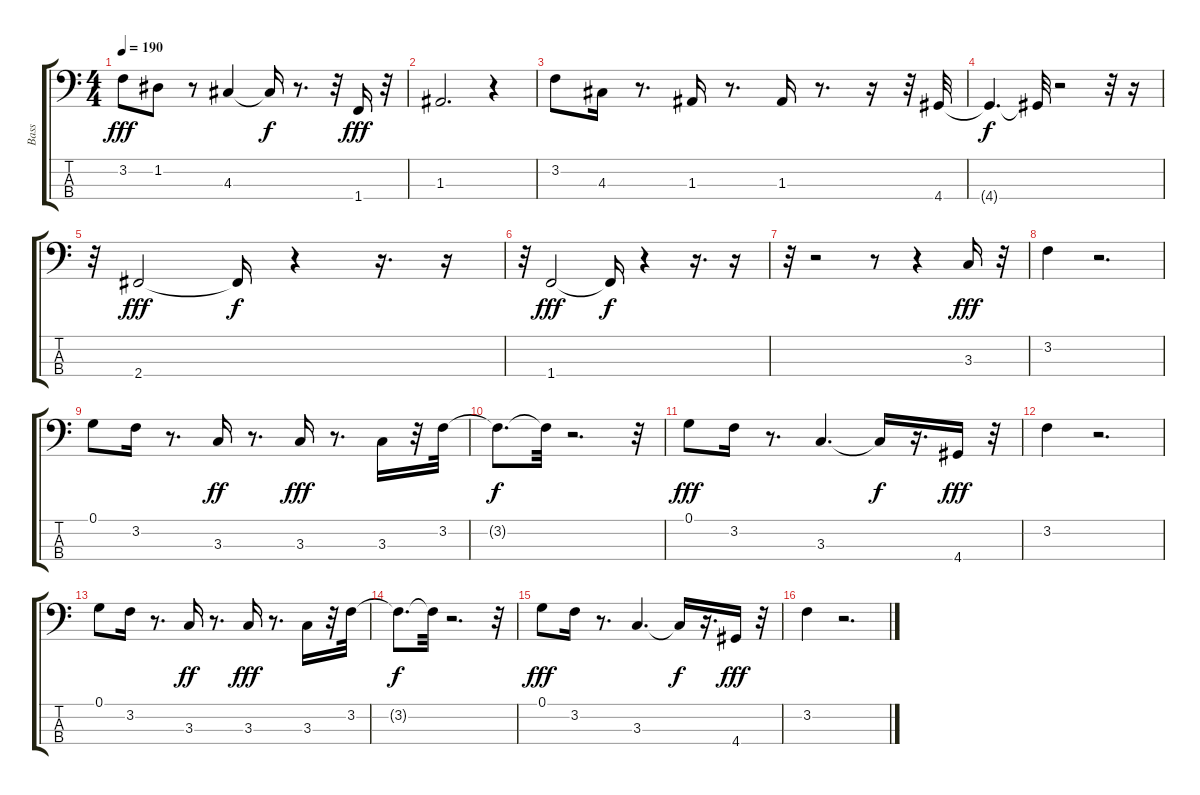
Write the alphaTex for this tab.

\track ("Bass" "Bass") {instrument electricbassfinger}
\staff {score tabs}
\tuning (G2 D2 A1 E1) {hide}
\ts (4 4)
\tempo 190
\clef f4
\ks c
3.2.8{dy fff} 1.2.8 r.8 4.3.4 4.3{t}.16{dy f} r.8{d} r.32 1.4.16{dy fff} r.32 |
1.3.2{d} r.4 |
3.2.8 4.3.16 r.8{d} 1.3.16 r.8{d} 1.3.16 r.8{d} r.16 r.32 4.4.32 |
4.4{t}.4{d dy f} 4.4{t}.32 r.2 r.32 r.16 |
r.32 2.4.2{dy fff} 2.4{t}.16{dy f} r.4 r.16{d} r.16 |
r.32 1.4.2{dy fff} 1.4{t}.16{dy f} r.4 r.16{d} r.16 |
r.32 r.2 r.8 r.4 3.3.16{dy fff} r.32 |
3.2.4 r.2{d} |
0.1.8 3.2.16 r.8{d} 3.3.16{dy ff} r.8{d} 3.3.16{dy fff} r.8{d} 3.3.16 r.32 3.2.32 |
3.2{t}.8{d dy f} 3.2{t}.32 r.2{d} r.32 |
0.1.8{dy fff} 3.2.16 r.8{d} 3.3.4{d} 3.3{t}.16{dy f} r.16{d} 4.4.16{dy fff} r.32 |
3.2.4 r.2{d} |
0.1.8 3.2.16 r.8{d} 3.3.16{dy ff} r.8{d} 3.3.16{dy fff} r.8{d} 3.3.16 r.32 3.2.32 |
3.2{t}.8{d dy f} 3.2{t}.32 r.2{d} r.32 |
0.1.8{dy fff} 3.2.16 r.8{d} 3.3.4{d} 3.3{t}.16{dy f} r.16{d} 4.4.16{dy fff} r.32 |
3.2.4 r.2{d}
